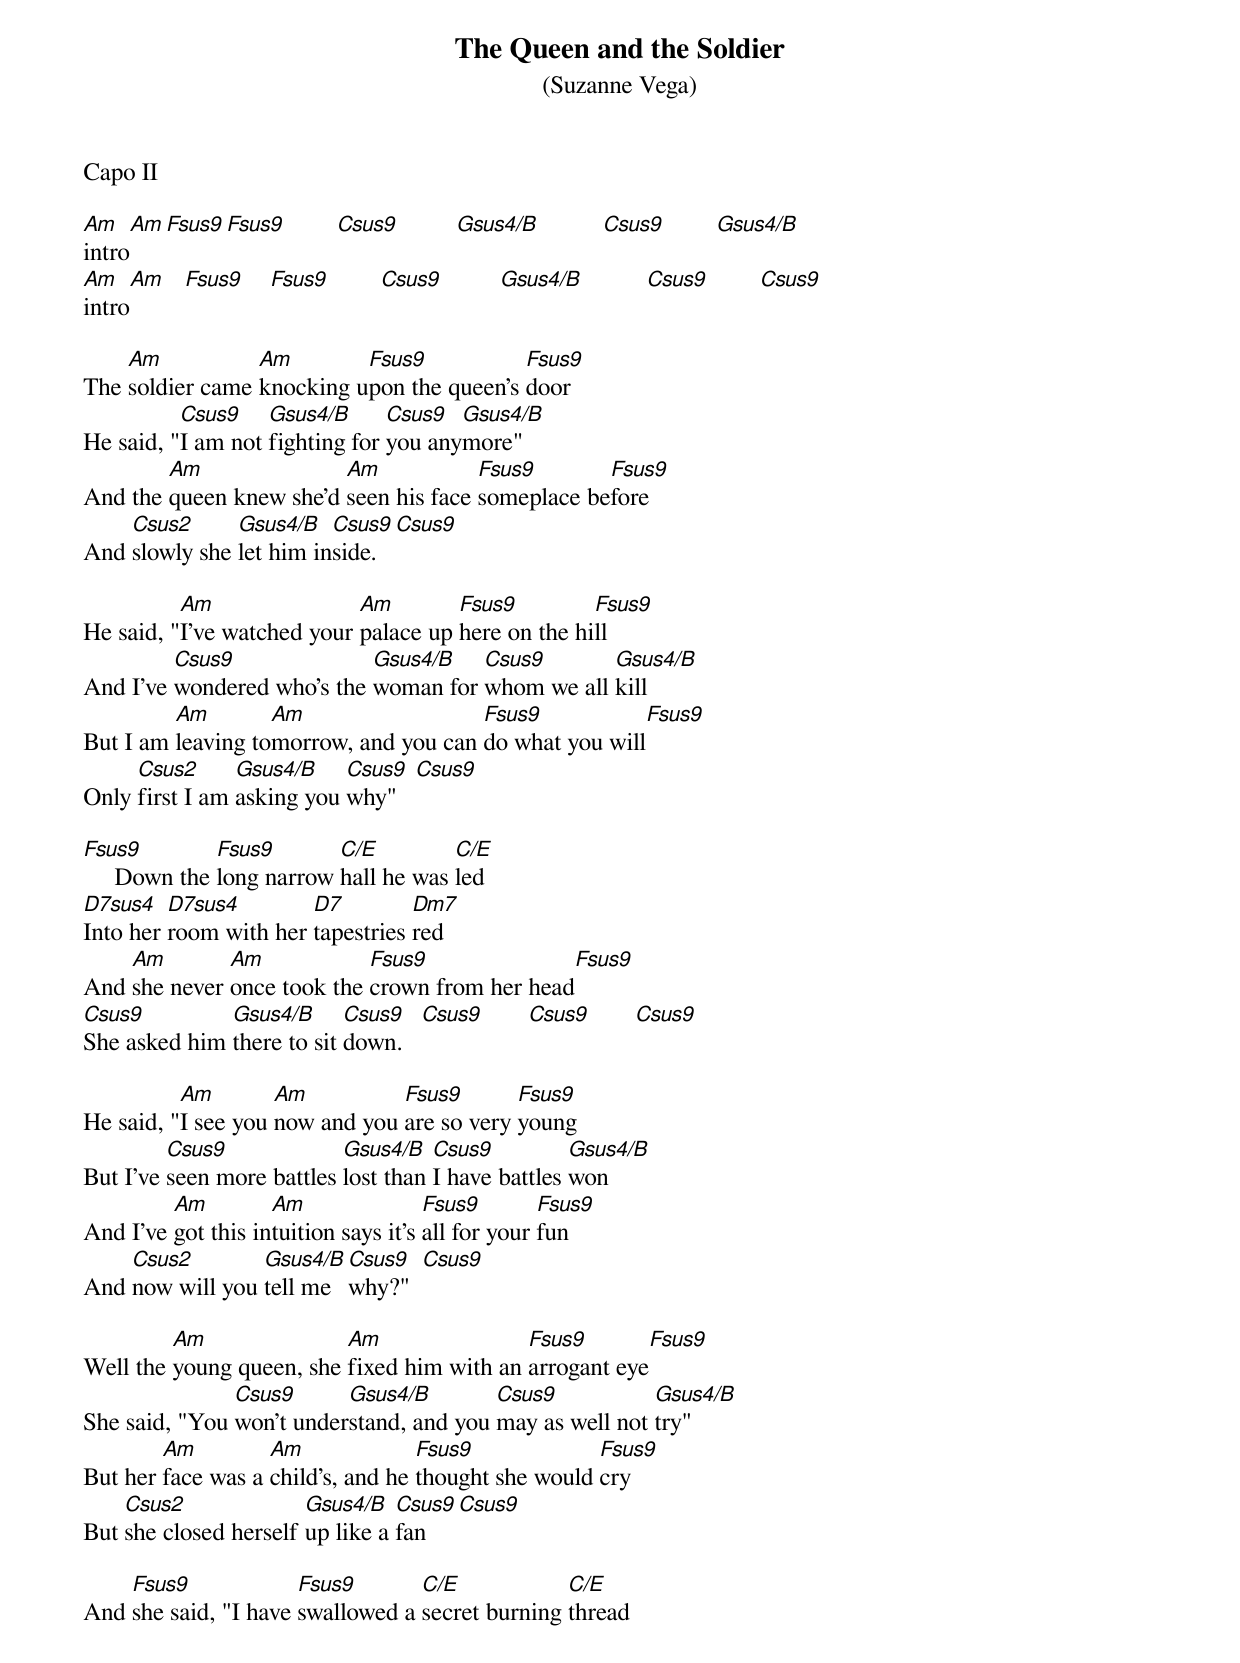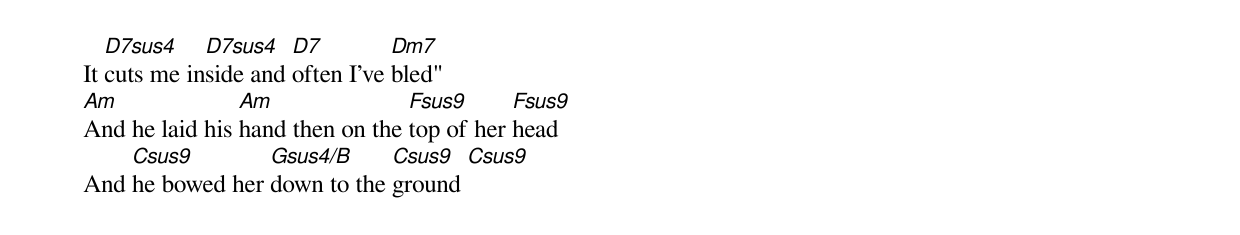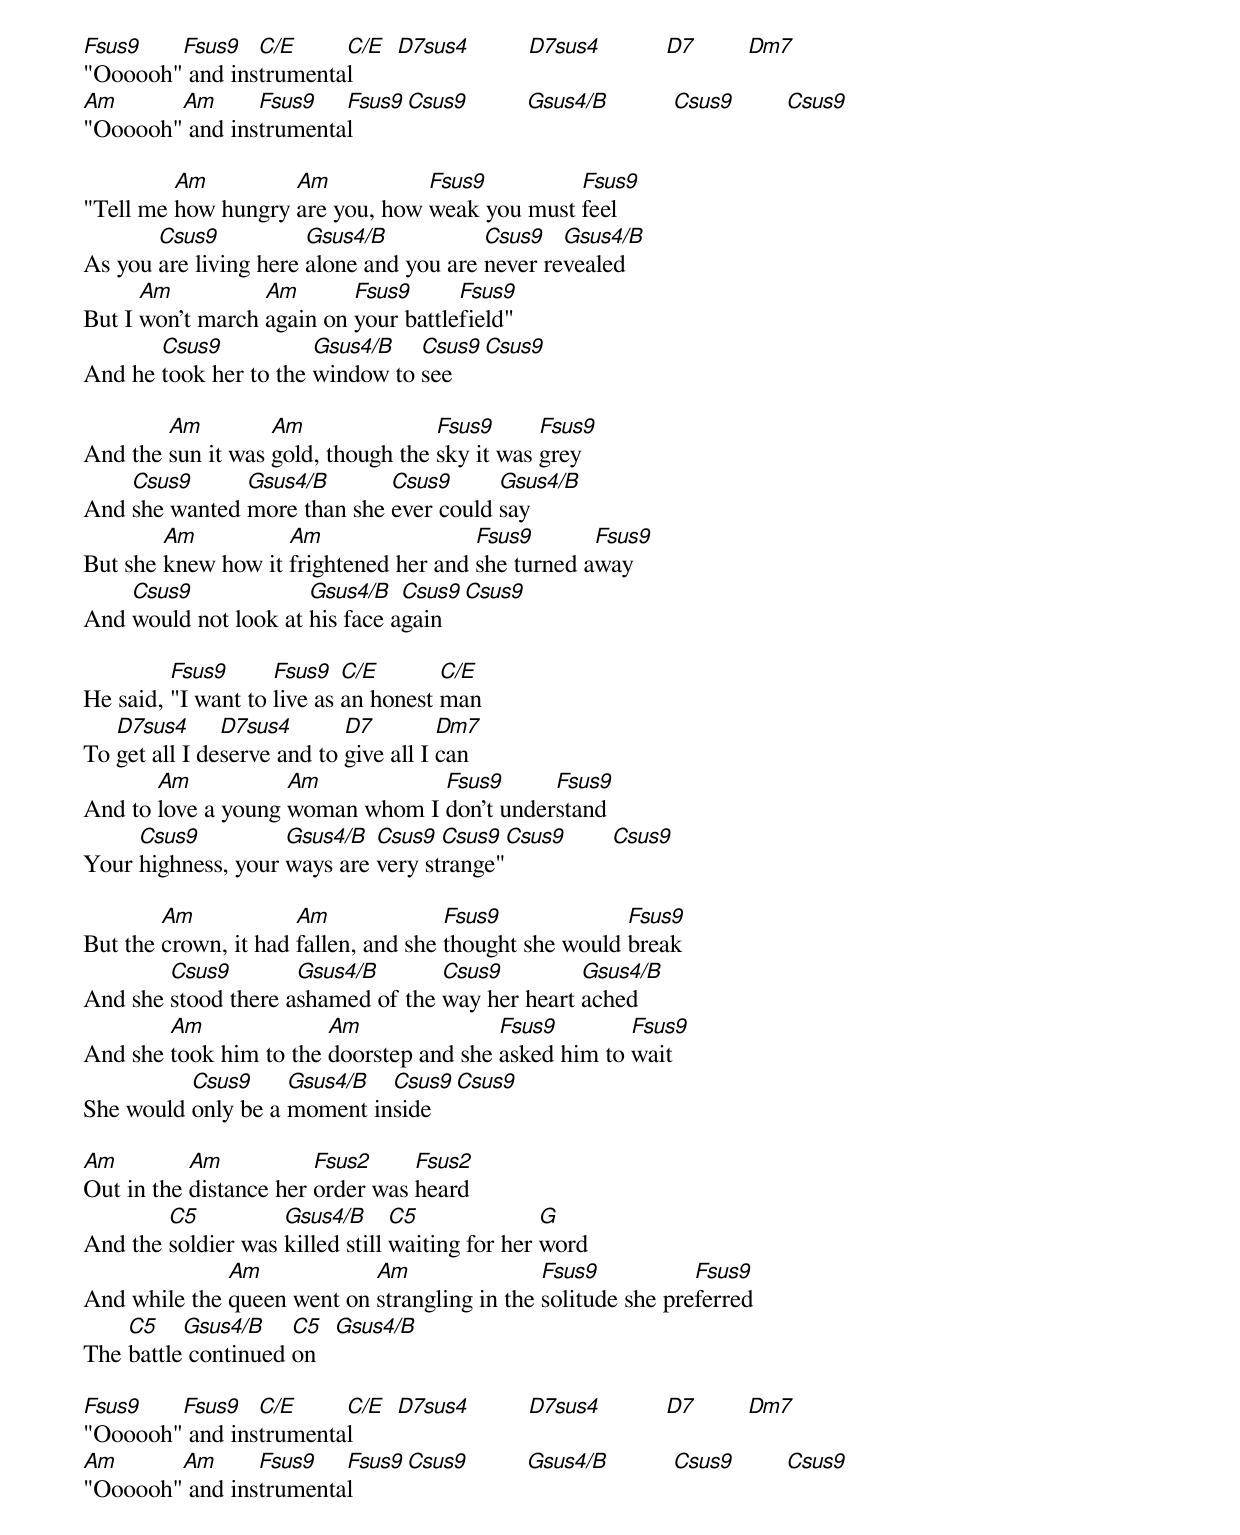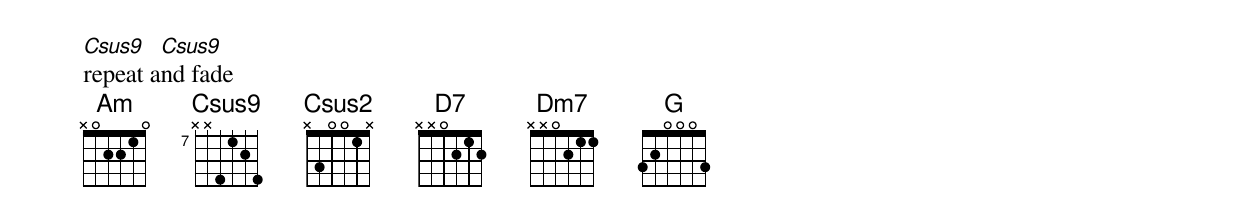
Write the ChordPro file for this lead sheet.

{t:The Queen and the Soldier}
{st:(Suzanne Vega)}

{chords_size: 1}
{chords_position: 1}
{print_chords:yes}
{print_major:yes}
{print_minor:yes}
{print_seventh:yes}
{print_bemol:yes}
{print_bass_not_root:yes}
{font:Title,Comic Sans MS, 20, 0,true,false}
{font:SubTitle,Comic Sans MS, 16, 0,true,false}
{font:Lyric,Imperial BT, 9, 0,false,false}
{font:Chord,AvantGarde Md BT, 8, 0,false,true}
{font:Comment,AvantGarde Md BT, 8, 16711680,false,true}
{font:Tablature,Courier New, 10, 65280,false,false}
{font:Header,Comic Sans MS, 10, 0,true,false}
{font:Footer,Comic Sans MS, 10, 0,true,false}
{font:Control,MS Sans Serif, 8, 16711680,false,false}
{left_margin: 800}
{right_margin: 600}
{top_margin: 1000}
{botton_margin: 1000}
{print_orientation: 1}




Capo II

[Am]intro[Am][Fsus9][Fsus9]        [Csus9]         [Gsus4/B]          [Csus9]        [Gsus4/B]
[Am]intro[Am]   [Fsus9]    [Fsus9]        [Csus9]         [Gsus4/B]          [Csus9]        [Csus9]

The [Am]soldier came [Am]knocking u[Fsus9]pon the queen's [Fsus9]door
He said, "[Csus9]I am not [Gsus4/B]fighting for [Csus9]you any[Gsus4/B]more"
And the [Am]queen knew she'd [Am]seen his face [Fsus9]someplace be[Fsus9]fore
And [Csus2]slowly she [Gsus4/B]let him in[Csus9]side.   [Csus9]

He said, "[Am]I've watched your [Am]palace up [Fsus9]here on the hi[Fsus9]ll
And I've [Csus9]wondered who's the [Gsus4/B]woman for [Csus9]whom we all [Gsus4/B]kill
But I am [Am]leaving to[Am]morrow, and you can [Fsus9]do what you will[Fsus9]
Only [Csus2]first I am [Gsus4/B]asking you [Csus9]why"   [Csus9]

[Fsus9]     Down the [Fsus9]long narrow [C/E]hall he was [C/E]led
[D7sus4]Into her [D7sus4]room with her [D7]tapestries [Dm7]red
And [Am]she never [Am]once took the [Fsus9]crown from her head[Fsus9]
[Csus9]She asked him [Gsus4/B]there to sit [Csus9]down.   [Csus9]       [Csus9]       [Csus9]

He said, "[Am]I see you [Am]now and you [Fsus9]are so very [Fsus9]young
But I've [Csus9]seen more battles [Gsus4/B]lost than [Csus9]I have battles [Gsus4/B]won
And I've [Am]got this in[Am]tuition says it's [Fsus9]all for your [Fsus9]fun
And [Csus2]now will you [Gsus4/B]tell me [Csus9]why?"  [Csus9]

Well the [Am]young queen, she [Am]fixed him with an [Fsus9]arrogant eye[Fsus9]
She said, "You [Csus9]won't under[Gsus4/B]stand, and you [Csus9]may as well not [Gsus4/B]try"
But her [Am]face was a [Am]child's, and he [Fsus9]thought she would [Fsus9]cry
But [Csus2]she closed herself [Gsus4/B]up like a [Csus9]fan    [Csus9]

And [Fsus9]she said, "I have [Fsus9]swallowed a [C/E]secret burning [C/E]thread
It [D7sus4]cuts me in[D7sus4]side and [D7]often I've [Dm7]bled"
[Am]And he laid his [Am]hand then on the [Fsus9]top of her [Fsus9]head
And [Csus9]he bowed her [Gsus4/B]down to the [Csus9]ground [Csus9]
{new_page}

[Fsus9]"Oooooh"[Fsus9] and ins[C/E]trumenta[C/E]l       [D7sus4]         [D7sus4]          [D7]        [Dm7]
[Am]"Oooooh"[Am] and ins[Fsus9]trumenta[Fsus9]l       [Csus9]         [Gsus4/B]          [Csus9]        [Csus9]

"Tell me [Am]how hungry [Am]are you, how [Fsus9]weak you must [Fsus9]feel
As you [Csus9]are living here [Gsus4/B]alone and you are [Csus9]never re[Gsus4/B]vealed
But I [Am]won't march [Am]again on [Fsus9]your battle[Fsus9]field"
And he [Csus9]took her to the [Gsus4/B]window to [Csus9]see    [Csus9]

And the [Am]sun it was [Am]gold, though the [Fsus9]sky it was [Fsus9]grey
And [Csus9]she wanted [Gsus4/B]more than she [Csus9]ever could [Gsus4/B]say
But she [Am]knew how it [Am]frightened her and [Fsus9]she turned a[Fsus9]way
And [Csus9]would not look at [Gsus4/B]his face a[Csus9]gain   [Csus9]

He said, [Fsus9]"I want to [Fsus9]live as [C/E]an honest [C/E]man
To [D7sus4]get all I de[D7sus4]serve and to [D7]give all I [Dm7]can
And to [Am]love a young [Am]woman whom I [Fsus9]don't under[Fsus9]stand
Your [Csus9]highness, your [Gsus4/B]ways are [Csus9]very st[Csus9]range"[Csus9]       [Csus9]

But the [Am]crown, it had [Am]fallen, and she [Fsus9]thought she would [Fsus9]break
And she [Csus9]stood there a[Gsus4/B]shamed of the [Csus9]way her heart [Gsus4/B]ached
And she [Am]took him to the [Am]doorstep and she [Fsus9]asked him to [Fsus9]wait
She would [Csus9]only be a [Gsus4/B]moment in[Csus9]side   [Csus9]

[Am]Out in the [Am]distance her [Fsus2]order was [Fsus2]heard
And the [C5]soldier was [Gsus4/B]killed still [C5]waiting for her [G]word
And while the [Am]queen went on [Am]strangling in the [Fsus9]solitude she pre[Fsus9]ferred
The [C5]battle[Gsus4/B] continued [C5]on   [Gsus4/B]

[Fsus9]"Oooooh"[Fsus9] and ins[C/E]trumenta[C/E]l       [D7sus4]         [D7sus4]          [D7]        [Dm7]
[Am]"Oooooh"[Am] and ins[Fsus9]trumenta[Fsus9]l       [Csus9]         [Gsus4/B]          [Csus9]        [Csus9]

[Csus9]repeat a[Csus9]nd fade
